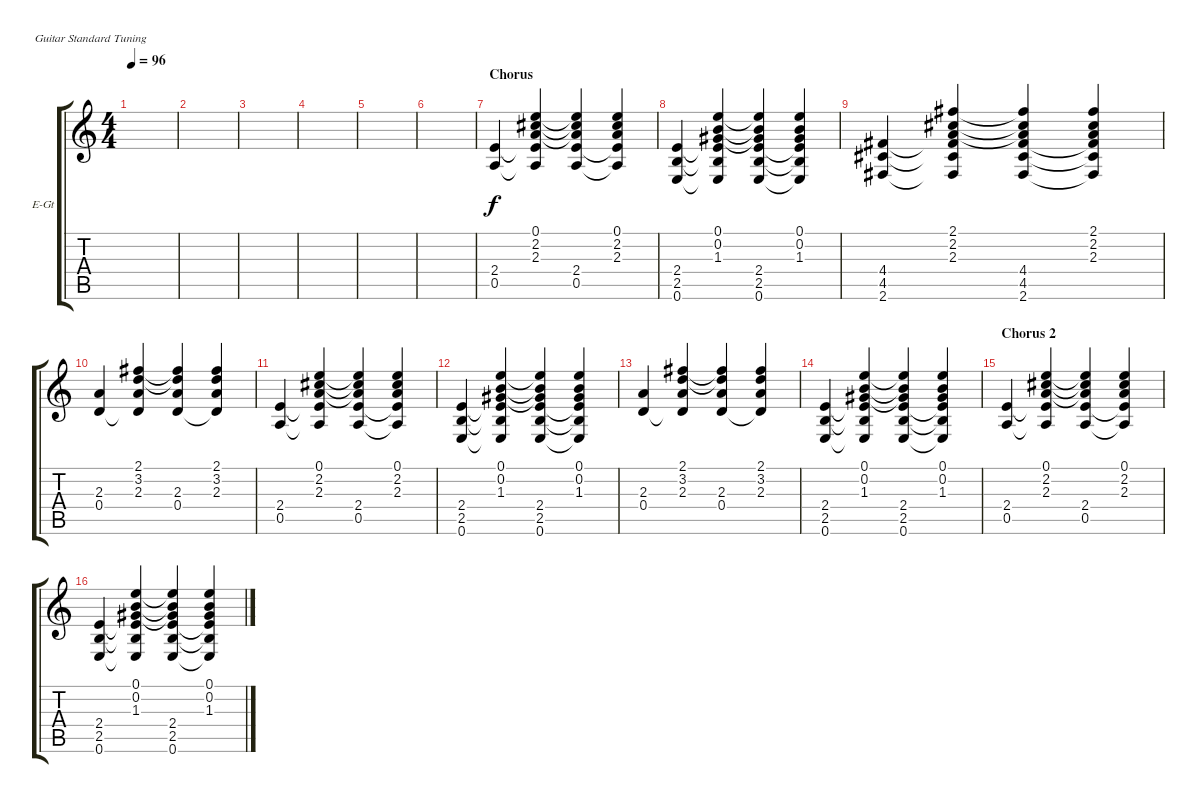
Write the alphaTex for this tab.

\defaultSystemsLayout 4
\bracketExtendMode groupsimilarinstruments
\firstSystemTrackNameOrientation horizontal
\otherSystemsTrackNameOrientation horizontal
\track ("Richie" "E-Gt") {instrument electricguitarclean}
\staff {score tabs}
\tuning (E4 B3 G3 D3 A2 E2)
\ts (4 4)
\tempo 96
\clef g2
\ks c
|
|
|
|
|
|
\section ("" "Chorus")
(0.5 2.4).4 (2.3 2.2 2.4{t} 0.5{t} 0.1).4 (0.5 2.4 2.3{t} 2.2{t} 0.1{t}).4 (2.3 2.2 2.4{t} 0.5{t} 0.1).4 |
(2.5 2.4 0.6).4 (1.3 0.2 2.4{t} 2.5{t} 0.1 0.6{t}).4 (2.5 2.4 1.3{t} 0.2{t} 0.1{t} 0.6).4 (1.3 0.2 2.4{t} 2.5{t} 0.1 0.6{t}).4 |
(4.5 4.4 2.6).4 (2.3 2.2 4.4{t} 4.5{t} 2.1 2.6{t}).4 (4.5 4.4 2.3{t} 2.2{t} 2.1{t} 2.6).4 (2.3 2.2 4.4{t} 4.5{t} 2.1 2.6{t}).4 |
(0.4 2.3).4 (2.3 3.2 0.4{t} 2.1).4 (0.4 2.3 3.2{t} 2.1{t}).4 (2.3 3.2 0.4{t} 2.1).4 |
(0.5 2.4).4 (2.3 2.2 2.4{t} 0.5{t} 0.1).4 (0.5 2.4 2.3{t} 2.2{t} 0.1{t}).4 (2.3 2.2 2.4{t} 0.5{t} 0.1).4 |
(2.5 2.4 0.6).4 (1.3 0.2 2.4{t} 2.5{t} 0.1 0.6{t}).4 (2.5 2.4 1.3{t} 0.2{t} 0.1{t} 0.6).4 (1.3 0.2 2.4{t} 2.5{t} 0.1 0.6{t}).4 |
(0.4 2.3).4 (2.3 3.2 0.4{t} 2.1).4 (0.4 2.3 3.2{t} 2.1{t}).4 (2.3 3.2 0.4{t} 2.1).4 |
(2.5 2.4 0.6).4 (1.3 0.2 2.4{t} 2.5{t} 0.1 0.6{t}).4 (2.5 2.4 1.3{t} 0.2{t} 0.1{t} 0.6).4 (1.3 0.2 2.4{t} 2.5{t} 0.1 0.6{t}).4 |
\section ("" "Chorus 2")
(0.5 2.4).4 (2.3 2.2 2.4{t} 0.5{t} 0.1).4 (0.5 2.4 2.3{t} 2.2{t} 0.1{t}).4 (2.3 2.2 2.4{t} 0.5{t} 0.1).4 |
(2.5 2.4 0.6).4 (1.3 0.2 2.4{t} 2.5{t} 0.1 0.6{t}).4 (2.5 2.4 1.3{t} 0.2{t} 0.1{t} 0.6).4 (1.3 0.2 2.4{t} 2.5{t} 0.1 0.6{t}).4
